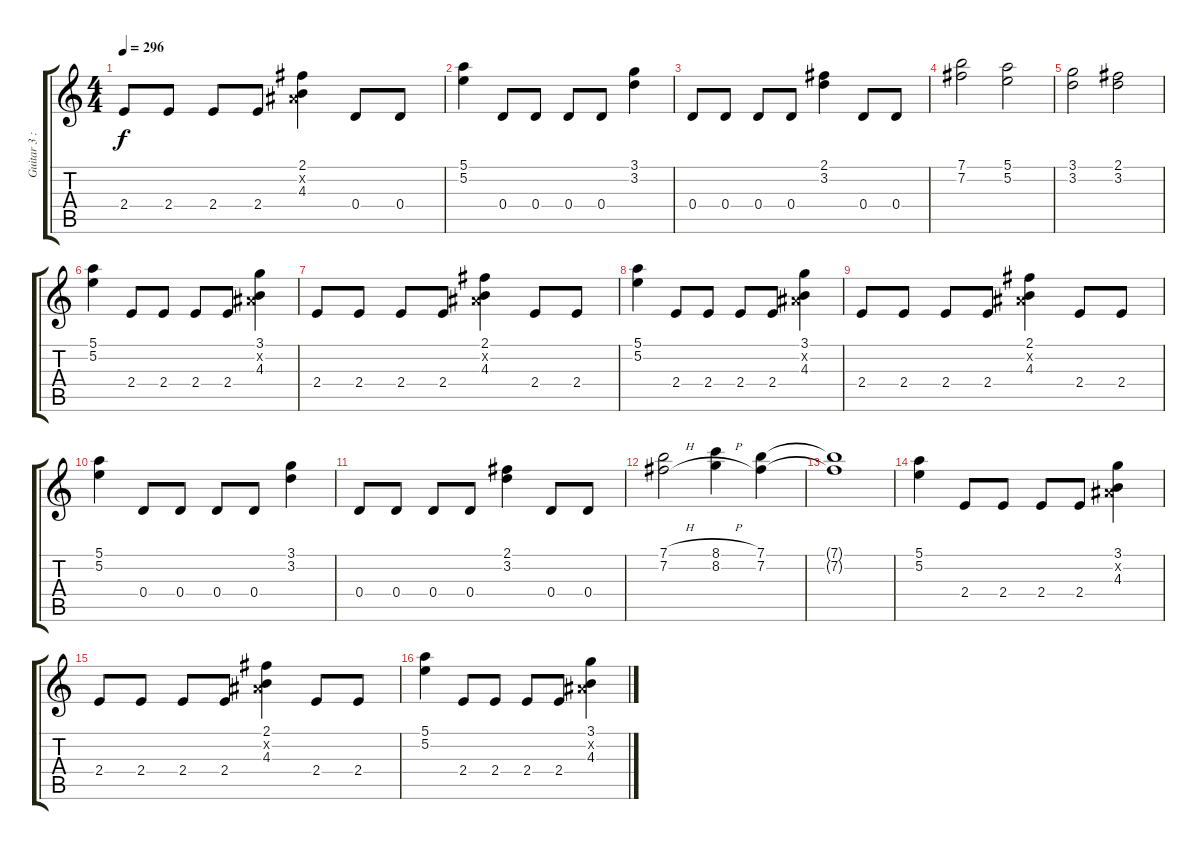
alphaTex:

\track ("Guitar 3 : Rafael" "Guitar 3 :") {instrument overdrivenguitar}
\staff {score tabs}
\tuning (E4 B3 G3 D3 A2 E2) {hide}
\ts (4 4)
\tempo 296
\clef g2
\ks c
2.4.8{dy f} 2.4.8 2.4.8 2.4.8 (2.1 -1.2{x} 4.3).4 0.4.8 0.4.8 |
(5.1 5.2).4 0.4.8 0.4.8 0.4.8 0.4.8 (3.1 3.2).4 |
0.4.8 0.4.8 0.4.8 0.4.8 (2.1 3.2).4 0.4.8 0.4.8 |
(7.1 7.2).2 (5.1 5.2).2 |
(3.1 3.2).2 (2.1 3.2).2 |
(5.1 5.2).4 2.4.8 2.4.8 2.4.8 2.4.8 (3.1 -1.2{x} 4.3).4 |
2.4.8 2.4.8 2.4.8 2.4.8 (2.1 -1.2{x} 4.3).4 2.4.8 2.4.8 |
(5.1 5.2).4 2.4.8 2.4.8 2.4.8 2.4.8 (3.1 -1.2{x} 4.3).4 |
2.4.8 2.4.8 2.4.8 2.4.8 (2.1 -1.2{x} 4.3).4 2.4.8 2.4.8 |
(5.1 5.2).4 0.4.8 0.4.8 0.4.8 0.4.8 (3.1 3.2).4 |
0.4.8 0.4.8 0.4.8 0.4.8 (2.1 3.2).4 0.4.8 0.4.8 |
(7.1{h} 7.2{h}).2 (8.1{h} 8.2{h}).4 (7.1 7.2).4 |
(7.1{t} 7.2{t}).1 |
(5.1 5.2).4 2.4.8 2.4.8 2.4.8 2.4.8 (3.1 -1.2{x} 4.3).4 |
2.4.8 2.4.8 2.4.8 2.4.8 (2.1 -1.2{x} 4.3).4 2.4.8 2.4.8 |
(5.1 5.2).4 2.4.8 2.4.8 2.4.8 2.4.8 (3.1 -1.2{x} 4.3).4
